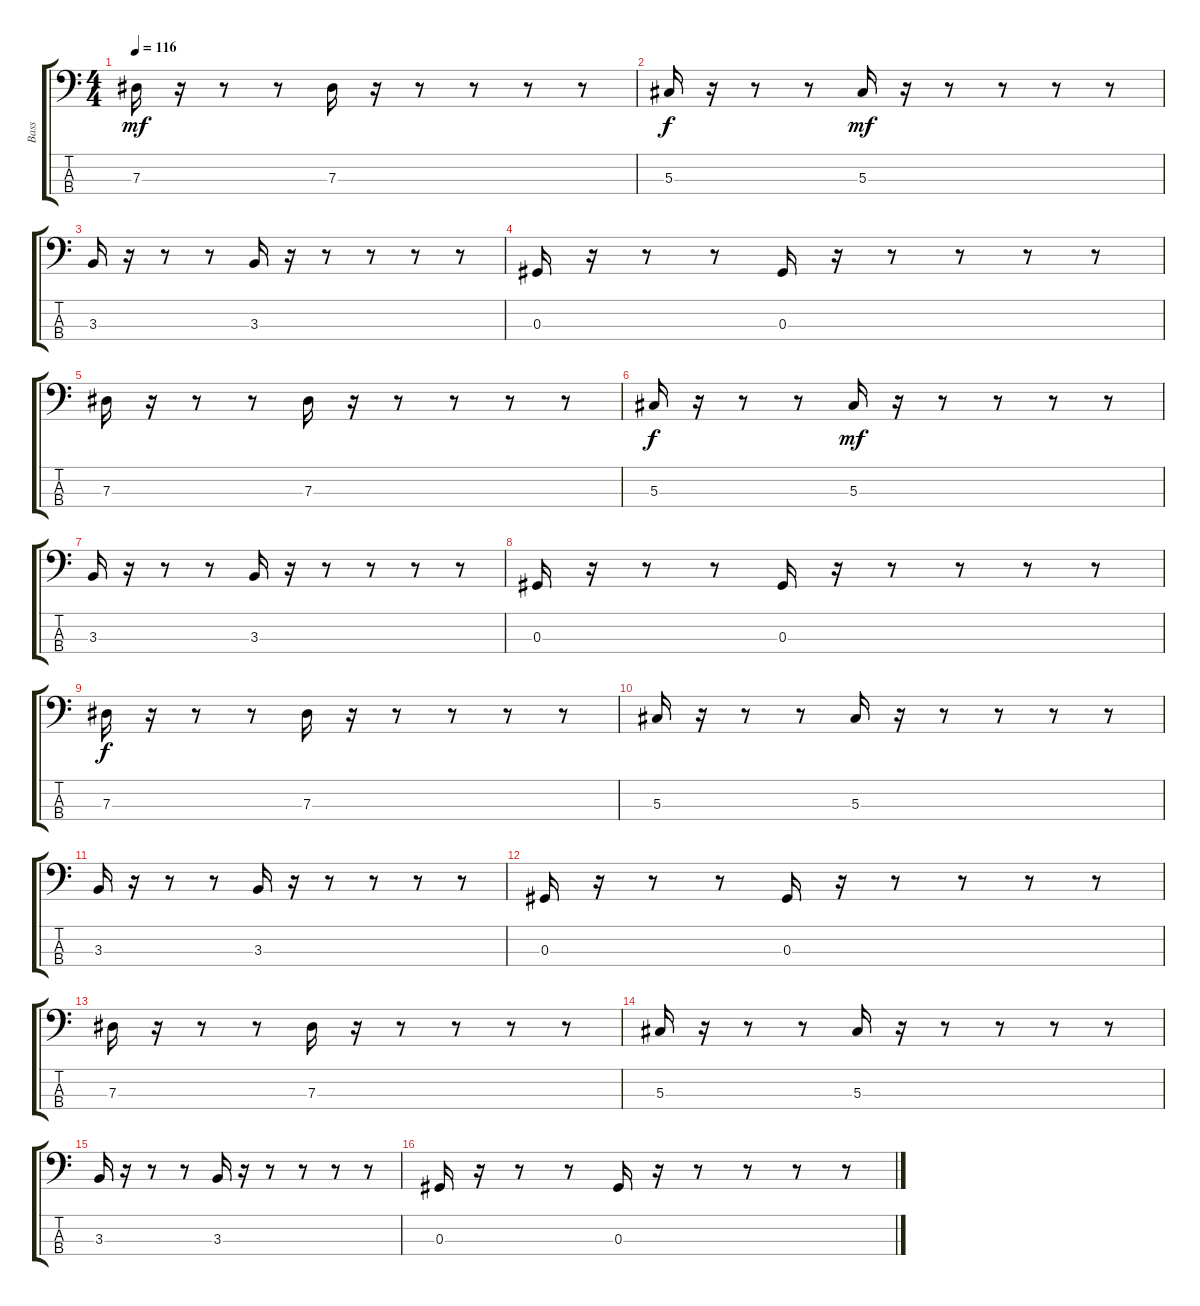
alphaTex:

\track ("Bass" "Bass") {instrument fretlessbass}
\staff {score tabs}
\tuning (Gb2 Db2 Ab1 Eb1) {hide}
\ts (4 4)
\tempo 116
\clef f4
\ks c
7.3.16{dy mf} r.16 r.8 r.8 7.3.16 r.16 r.8 r.8 r.8 r.8 |
5.3.16{dy f} r.16 r.8 r.8 5.3.16{dy mf} r.16 r.8 r.8 r.8 r.8 |
3.3.16 r.16 r.8 r.8 3.3.16 r.16 r.8 r.8 r.8 r.8 |
0.3.16 r.16 r.8 r.8 0.3.16 r.16 r.8 r.8 r.8 r.8 |
7.3.16 r.16 r.8 r.8 7.3.16 r.16 r.8 r.8 r.8 r.8 |
5.3.16{dy f} r.16 r.8 r.8 5.3.16{dy mf} r.16 r.8 r.8 r.8 r.8 |
3.3.16 r.16 r.8 r.8 3.3.16 r.16 r.8 r.8 r.8 r.8 |
0.3.16 r.16 r.8 r.8 0.3.16 r.16 r.8 r.8 r.8 r.8 |
7.3.16{dy f} r.16 r.8 r.8 7.3.16 r.16 r.8 r.8 r.8 r.8 |
5.3.16 r.16 r.8 r.8 5.3.16 r.16 r.8 r.8 r.8 r.8 |
3.3.16 r.16 r.8 r.8 3.3.16 r.16 r.8 r.8 r.8 r.8 |
0.3.16 r.16 r.8 r.8 0.3.16 r.16 r.8 r.8 r.8 r.8 |
7.3.16 r.16 r.8 r.8 7.3.16 r.16 r.8 r.8 r.8 r.8 |
5.3.16 r.16 r.8 r.8 5.3.16 r.16 r.8 r.8 r.8 r.8 |
3.3.16 r.16 r.8 r.8 3.3.16 r.16 r.8 r.8 r.8 r.8 |
0.3.16 r.16 r.8 r.8 0.3.16 r.16 r.8 r.8 r.8 r.8
